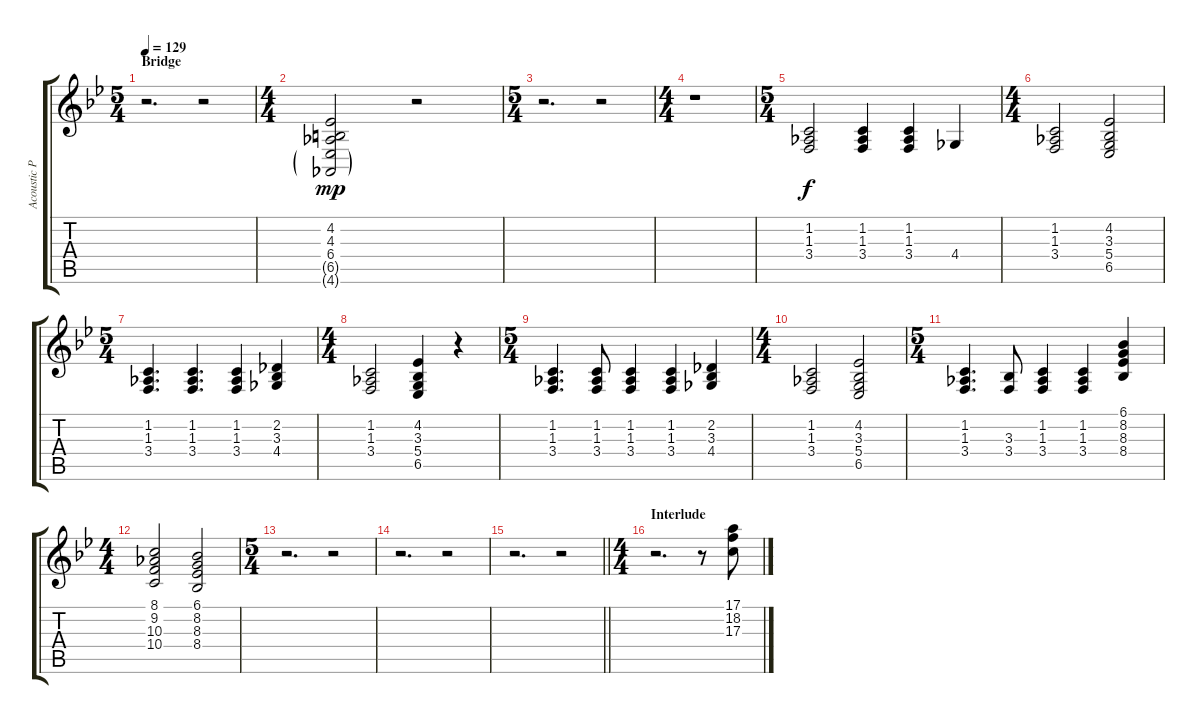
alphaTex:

\track ("Acoustic Piano" "Acoustic P") {instrument acousticgrandpiano}
\staff {score tabs}
\tuning (E4 B3 G3 D3 A2 E2) {hide}
\ts (5 4)
\section ("" "Bridge")
\tempo 129
\clef g2
\ks bb
r.2{d dy mf} r.2 |
\ts (4 4)
(4.2 4.3 6.4 6.5{g} 4.6{g}).2{dy mp instrument pad4choir} r.2 |
\ts (5 4)
r.2{d} r.2 |
\ts (4 4)
r.1 |
\ts (5 4)
(1.2 1.3 3.4).2{dy f} (1.2 1.3 3.4).4 (1.2 1.3 3.4).4 4.4.4 |
\ts (4 4)
(1.2 1.3 3.4).2 (4.2 3.3 5.4 6.5).2 |
\ts (5 4)
(1.2 1.3 3.4).4{d} (1.2 1.3 3.4).4{d} (1.2 1.3 3.4).4 (2.2 3.3 4.4).4 |
\ts (4 4)
(1.2 1.3 3.4).2 (4.2 3.3 5.4 6.5).4 r.4 |
\ts (5 4)
(1.2 1.3 3.4).4{d} (1.2 1.3 3.4).8 (1.2 1.3 3.4).4 (1.2 1.3 3.4).4 (2.2 3.3 4.4).4 |
\ts (4 4)
(1.2 1.3 3.4).2 (4.2 3.3 5.4 6.5).2 |
\ts (5 4)
(1.2 1.3 3.4).4{d} (3.3 3.4).8 (1.2 1.3 3.4).4 (1.2 1.3 3.4).4 (6.1 8.2 8.3 8.4).4 |
\ts (4 4)
(8.1 9.2 10.3 10.4).2 (6.1 8.2 8.3 8.4).2 |
\ts (5 4)
r.2{d} r.2 |
r.2{d} r.2 |
\barLineRight lightlight
r.2{d} r.2 |
\ts (4 4)
\section ("" "Interlude")
r.2{d} r.8 (17.1 18.2 17.3).8{instrument acousticgrandpiano}
